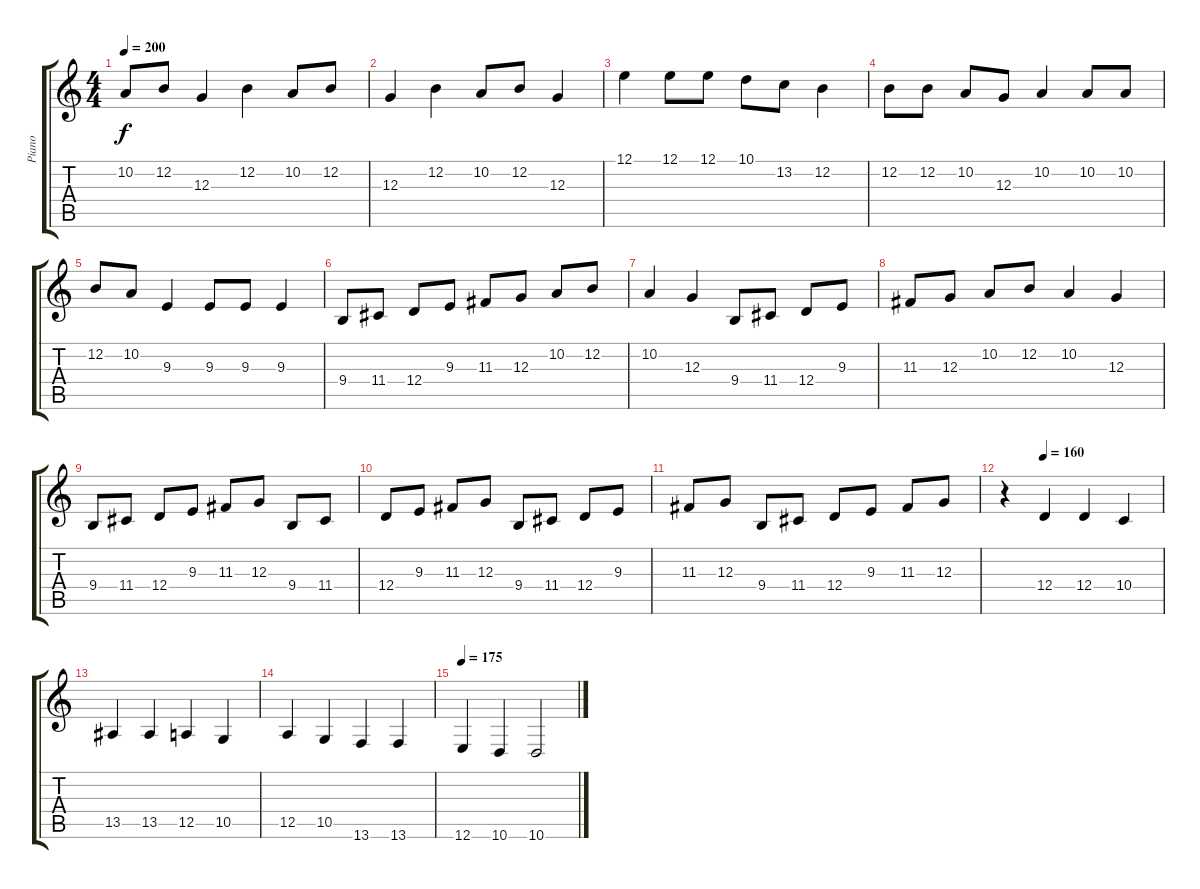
\track ("Piano" "Piano") {instrument electricgrandpiano}
\staff {score tabs}
\tuning (E4 B3 G3 D3 A2 E2) {hide}
\ts (4 4)
\tempo 200
\clef g2
\ks c
10.2.8{dy f} 12.2.8 12.3.4 12.2.4 10.2.8 12.2.8 |
12.3.4 12.2.4 10.2.8 12.2.8 12.3.4 |
12.1.4 12.1.8 12.1.8 10.1.8 13.2.8 12.2.4 |
12.2.8 12.2.8 10.2.8 12.3.8 10.2.4 10.2.8 10.2.8 |
12.2.8 10.2.8 9.3.4 9.3.8 9.3.8 9.3.4 |
9.4.8 11.4.8 12.4.8 9.3.8 11.3.8 12.3.8 10.2.8 12.2.8 |
10.2.4 12.3.4 9.4.8 11.4.8 12.4.8 9.3.8 |
11.3.8 12.3.8 10.2.8 12.2.8 10.2.4 12.3.4 |
9.4.8 11.4.8 12.4.8 9.3.8 11.3.8 12.3.8 9.4.8 11.4.8 |
12.4.8 9.3.8 11.3.8 12.3.8 9.4.8 11.4.8 12.4.8 9.3.8 |
11.3.8 12.3.8 9.4.8 11.4.8 12.4.8 9.3.8 11.3.8 12.3.8 |
\tempo (160 0.25)
r.4 12.4.4 12.4.4 10.4.4 |
13.5.4 13.5.4 12.5.4 10.5.4 |
12.5.4 10.5.4 13.6.4 13.6.4 |
\tempo 175
12.6.4 10.6.4 10.6.2
